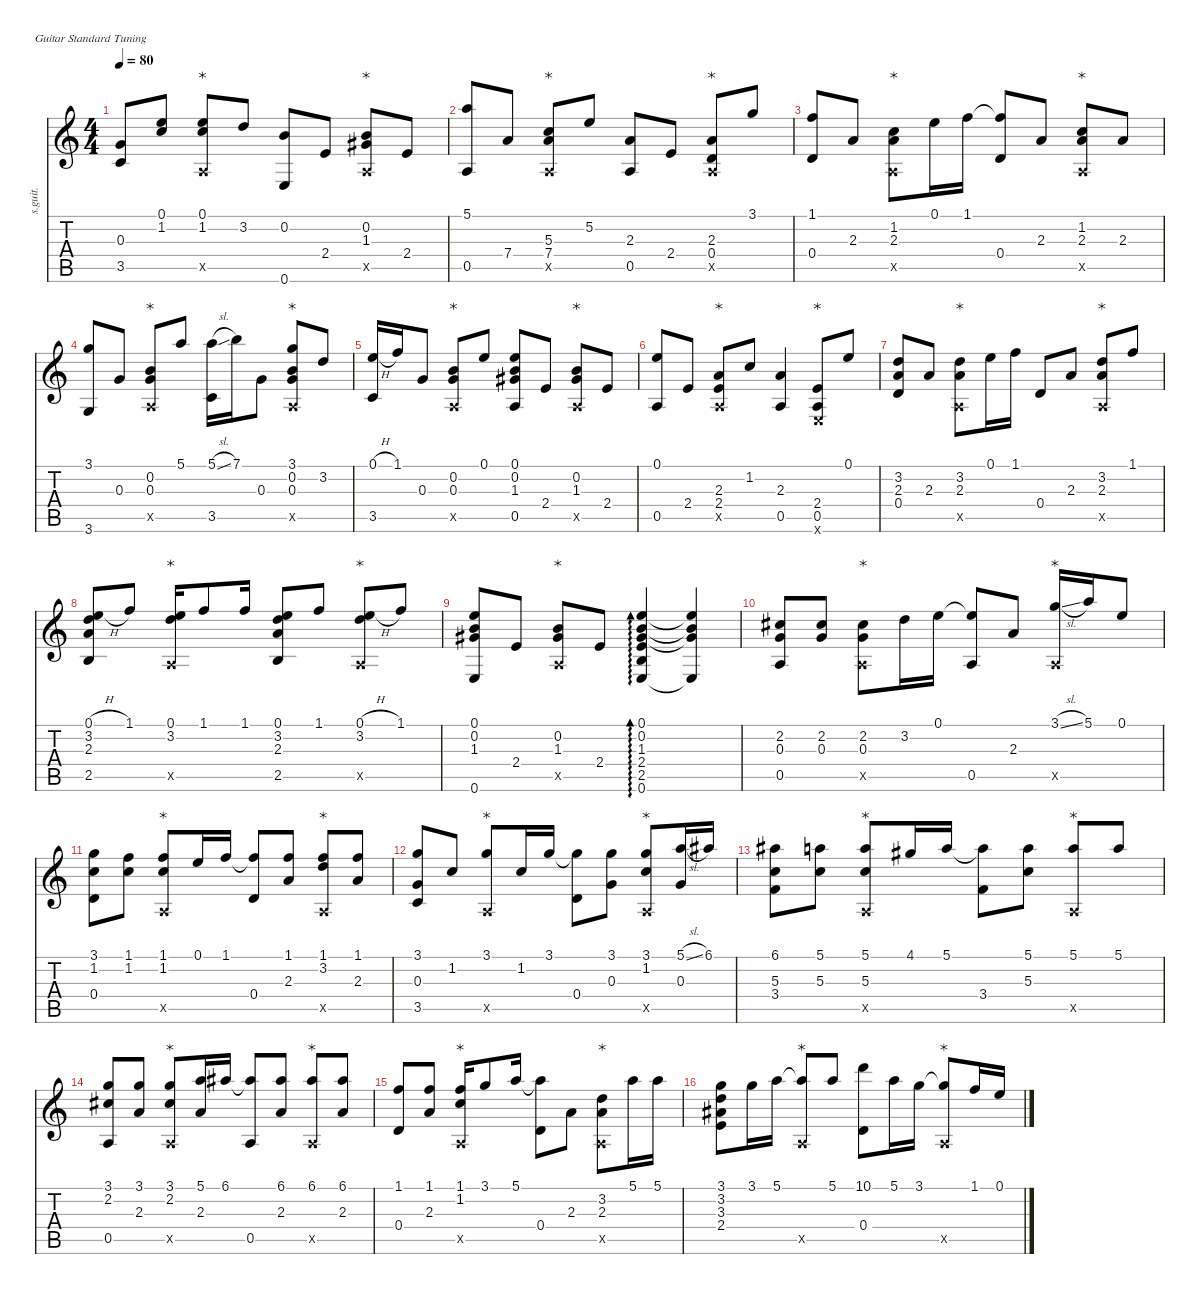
\defaultSystemsLayout 4
\hideDynamics
\bracketExtendMode nobrackets
\otherSystemsTrackNameOrientation horizontal
\track ("Steel Guitar" "s.guit.") {instrument acousticguitarsteel}
\staff {score tabs}
\tuning (E4 B3 G3 D3 A2 E2)
\ts (4 4)
\tempo 80
\clef g2
\ks c
(3.5 0.3).8{dy mf beam Up} (0.1 1.2).8{beam Up} (0.1 1.2 0.5{x}).8{glpf beam Up} 3.2.8{beam Up} (0.2 0.6).8{beam Up} 2.4.8{beam Up} (1.3{acc #} 0.2 0.5{x}).8{glpf beam Up} 2.4.8{beam Up} |
(0.5 5.1).8{beam Up} 7.4.8{beam Up} (5.3 7.4 0.5{x}).8{glpf beam Up} 5.2.8{beam Up} (2.3 0.5).8{beam Up} 2.4.8{beam Up} (2.3 0.4 0.5{x}).8{glpf beam Up} 3.1.8{beam Up} |
(1.1 0.4).8{beam Up} 2.3.8{beam Up} (2.3 1.2 0.5{x}).8{glpf beam Down} 0.1.16{beam Down} 1.1.16{beam Down} (1.1{t} 0.4).8{beam Up} 2.3.8{beam Up} (1.2 2.3 0.5{x}).8{glpf beam Up} 2.3.8{beam Up} |
(3.1 3.6).8{beam Up} 0.3.8{beam Up} (0.3 0.2 0.5{x}).8{glpf beam Up} 5.1.8{beam Up} (5.1{sl} 3.5).16{beam Down} 7.1.16{beam Down} 0.3.8{beam Down} (3.1 0.2 0.3 0.5{x}).8{glpf beam Up} 3.2.8{beam Up} |
(0.1{h} 3.5).16{beam Up} 1.1.16{beam Up} 0.3.8{beam Up} (0.2 0.3 0.5{x}).8{glpf beam Up} 0.1.8{beam Up} (0.1 0.2 1.3{acc #} 0.5).8{beam Up} 2.4.8{beam Up} (1.3{acc #} 0.2 0.5{x}).8{glpf beam Up} 2.4.8{beam Up} |
(0.5 0.1).8{beam Up} 2.4.8{beam Up} (2.4 2.3 0.5{x}).8{glpf beam Up} 1.2.8{beam Up} (2.3 0.5).4{beam Up} (2.4 0.5 0.6{x}).8{glpf beam Up} 0.1.8{beam Up} |
(3.2 2.3 0.4).8{beam Up} 2.3.8{beam Up} (3.2 2.3 0.5{x}).8{glpf beam Down} 0.1.16{beam Down} 1.1.16{beam Down} 0.4.8{beam Up} 2.3.8{beam Up} (3.2 2.3 0.5{x}).8{glpf beam Up} 1.1.8{beam Up} |
(0.1{h} 3.2 2.3 2.5).8{beam Up} 1.1.8{beam Up} (0.1 3.2 0.5{x}).16{glpf beam Up} 1.1.8{beam Up} 1.1.16{beam Up} (0.1 3.2 2.3 2.5).8{beam Up} 1.1.8{beam Up} (0.1{h} 3.2 0.5{x}).8{glpf beam Up} 1.1.8{beam Up} |
(0.1 0.2 1.3{acc #} 0.6).8{beam Up} 2.4.8{beam Up} (1.3{acc #} 0.2 0.5{x}).8{glpf beam Up} 2.4.8{beam Up} (0.1 0.2 1.3{acc #} 0.6 2.4 2.5).4{ad 0 beam Up} (0.1{t} 0.2{t} 1.3{t acc #} 0.6{t}).4{beam Up} |
(2.2{acc #} 0.3 0.5).8{beam Up} (2.2{acc #} 0.3).8{beam Up} (2.2{acc #} 0.3 0.5{x}).8{glpf beam Down} 3.2.16{beam Down} 0.1.16{beam Down} (0.1{t} 0.5).8{beam Up} 2.3.8{beam Up} (3.1{sl} 0.5{x}).16{glpf beam Up} 5.1.16{beam Up} 0.1.8{beam Up} |
(3.1 1.2 0.4).8{beam Down} (1.1 1.2).8{beam Down} (1.1 1.2 0.5{x}).8{glpf beam Up} 0.1.16{beam Up} 1.1.16{beam Up} (1.1{t} 0.4).8{beam Up} (1.1 2.3).8{beam Up} (3.2 1.1 0.5{x}).8{glpf beam Up} (1.1 2.3).8{beam Up} |
(3.1 0.3 3.5).8{beam Up} 1.2.8{beam Up} (3.1 0.5{x}).8{glpf beam Up} 1.2.16{beam Up} 3.1.16{beam Up} (3.1{t} 0.4).8{beam Down} (3.1 0.3).8{beam Down} (3.1 1.2 0.5{x}).8{glpf beam Up} (5.1{sl} 0.3).16{beam Up} 6.1{acc #}.16{beam Up} |
(6.1{acc #} 5.3 3.4).8{beam Down} (5.1 5.3).8{beam Down} (5.1 5.3 0.5{x}).8{glpf beam Up} 4.1{acc #}.16{beam Up} 5.1.16{beam Up} (5.1{t} 3.4).8{beam Down} (5.1 5.3).8{beam Down} (5.1 0.5{x}).8{glpf beam Up} 5.1.8{beam Up} |
(3.1 2.2{acc #} 0.5).8{beam Up} (3.1 2.3).8{beam Up} (3.1 2.2{acc #} 0.5{x}).8{glpf beam Up} (5.1 2.3).16{beam Up} 6.1{acc #}.16{beam Up} (6.1{t acc #} 0.5).8{beam Up} (6.1{acc #} 2.3).8{beam Up} (6.1{acc #} 0.5{x}).8{glpf beam Up} (6.1{acc #} 2.3).8{beam Up} |
(1.1 0.4).8{beam Up} (1.1 2.3).8{beam Up} (1.1 1.2 0.5{x}).16{glpf beam Up} 3.1.8{beam Up} 5.1.16{beam Up} (5.1{t} 0.4).8{beam Down} 2.3.8{beam Down} (3.2 2.3 0.5{x}).8{glpf beam Down} 5.1.16{beam Down} 5.1.16{beam Down} |
(3.1 3.2 3.3{acc #} 2.4).8{beam Down} 3.1.16{beam Down} 5.1.16{beam Down} (5.1{t} 0.5{x}).8{glpf beam Up} 5.1.8{beam Up} (10.1 0.4).8{beam Down} 5.1.16{beam Down} 3.1.16{beam Down} (3.1{t} 0.5{x}).8{glpf beam Up} 1.1.16{beam Up} 0.1.16{beam Up}
